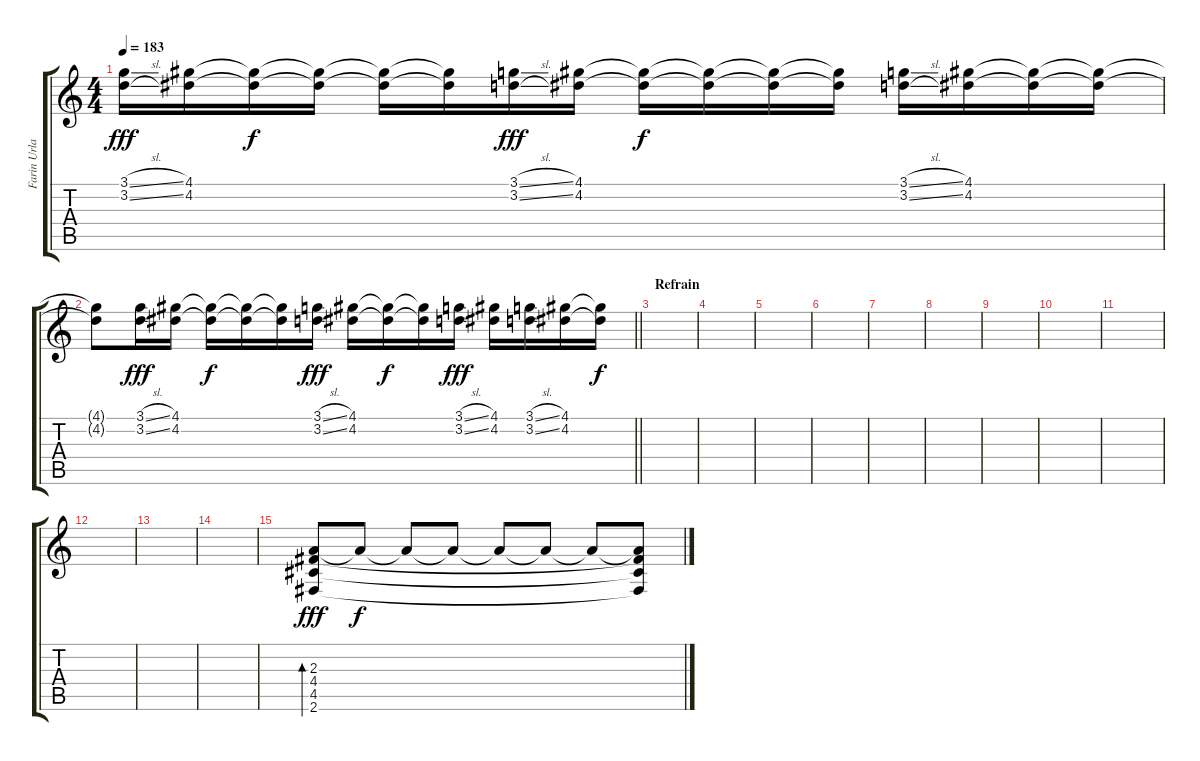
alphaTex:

\track ("Farin Urlaub II (Echo)" "Farin Urla") {instrument distortionguitar}
\staff {score tabs}
\tuning (E4 B3 G3 D3 A2 E2) {hide}
\ts (4 4)
\tempo 183
\clef g2
\ks c
(3.1{sl} 3.2{sl}).16{dy fff} (4.1 4.2).16 (4.1{t} 4.2{t}).16{dy f} (4.1{t} 4.2{t}).16 (4.1{t} 4.2{t}).16 (4.1{t} 4.2{t}).16 (3.1{sl} 3.2{sl}).16{dy fff} (4.1 4.2).16 (4.1{t} 4.2{t}).16{dy f} (4.1{t} 4.2{t}).16 (4.1{t} 4.2{t}).16 (4.1{t} 4.2{t}).16 (3.1{sl} 3.2{sl}).16 (4.1 4.2).16 (4.1{t} 4.2{t}).16 (4.1{t} 4.2{t}).16 |
\barLineRight lightlight
(4.1{t} 4.2{t}).8 (3.1{sl} 3.2{sl}).16{dy fff} (4.1 4.2).16 (4.1{t} 4.2{t}).16{dy f} (4.1{t} 4.2{t}).16 (4.1{t} 4.2{t}).16 (3.1{sl} 3.2{sl}).16{dy fff} (4.1 4.2).16 (4.1{t} 4.2{t}).16{dy f} (4.1{t} 4.2{t}).16 (3.1{sl} 3.2{sl}).16{dy fff} (4.1 4.2).16 (3.1{sl} 3.2{sl}).16 (4.1 4.2).16 (4.1{t} 4.2{t}).16{dy f} |
\section ("" "Refrain")
|
|
|
|
|
|
|
|
|
|
|
|
(2.3 4.4 4.5 2.6).8{bd 240 dy fff} 2.3{t}.8{dy f} 2.3{t}.8 2.3{t}.8 2.3{t}.8 2.3{t}.8 2.3{t}.8 (2.3{t} 4.4{t} 4.5{t} 2.6{t}).8
